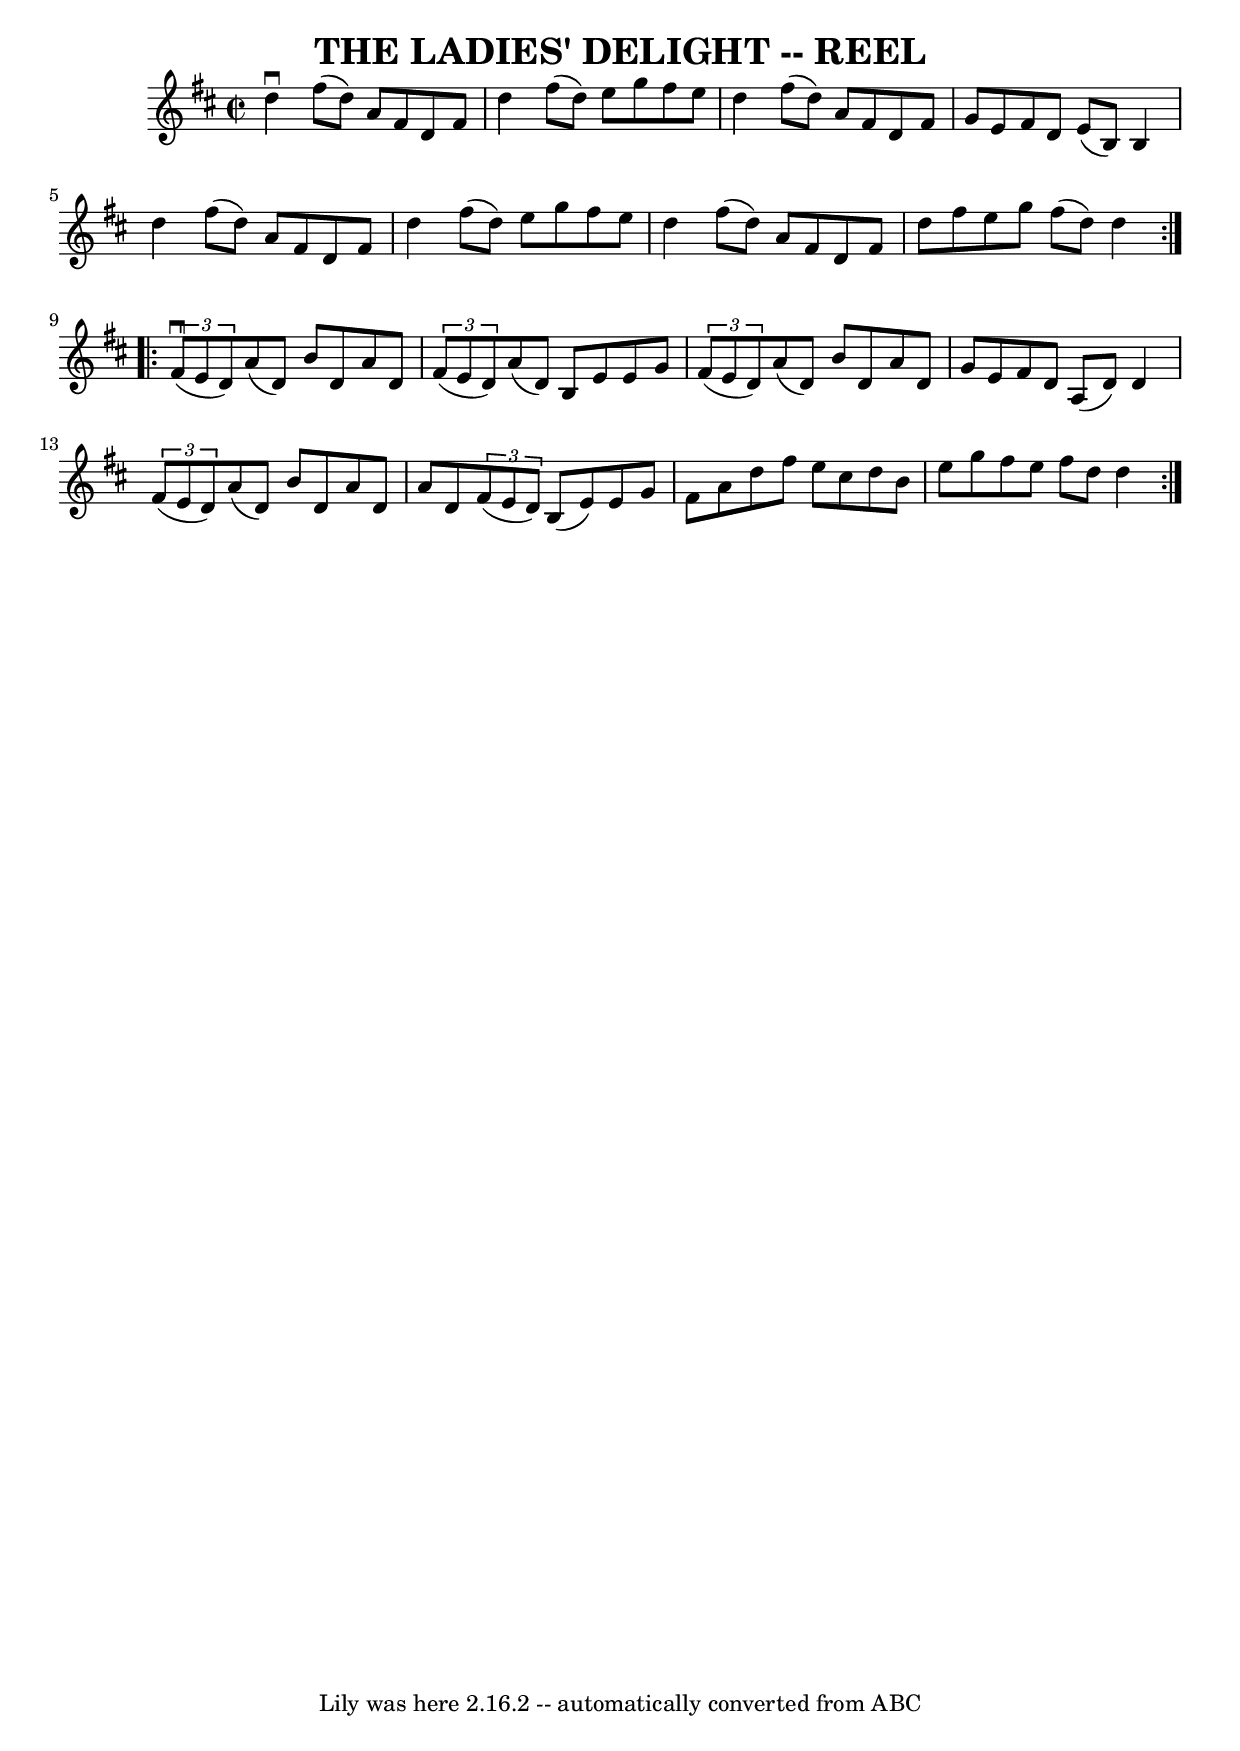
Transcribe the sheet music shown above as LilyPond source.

\version "2.16.2"
\include "Mammoth.ily"
\header {
  %% book = "Ryan's Mammoth Collection of Fiddle Tunes"
  crossRefNumber = "1"
  footnotes = ""
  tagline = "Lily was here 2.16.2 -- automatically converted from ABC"
  title = "THE LADIES' DELIGHT -- REEL"

}
voicedefault =  {


  \override Staff.TimeSignature #'style = #'C
  \time 2/2 
  \key d \major
  
  \repeat volta 2 {
    d''4^\downbow fis''8 (d''8 ) a'8 fis'8 d'8 fis'8    |
    d''4 fis''8 (d''8)   
    e''8 g''8 fis''8 e''8    |
    d''4 fis''8 (d''8) a'8  
    fis'8 d'8 fis'8    |
    g'8 e'8 fis'8 d'8 e'8 (b8) b4        |
    d''4 fis''8 (d''8) a'8 fis'8 d'8    
    fis'8    |
    d''4 fis''8 (d''8) e''8 g''8 fis''8    
    e''8    |
    d''4 fis''8 (d''8) a'8 fis'8 d'8 fis'8   
    |
    d''8 fis''8 e''8 g''8 fis''8 (d''8) d''4    
  }   
  
  \repeat volta 2 {
    \times 2/3 { fis'8 (^\downbow e'8 d'8) 
	       } a'8 (d'8) b'8 d'8 a'8 d'8    |
    \times 2/3 { fis'8 (
		 e'8 d'8) 
	       } a'8 (d'8) b8 e'8 e'8 g'8    |
    
    \times 2/3 { fis'8 (e'8 d'8) 
	       } a'8 (d'8) b'8 d'8 a'8 
    d'8    |
    g'8 e'8 fis'8 d'8 a8 (d'8) d'4        
    |
    \times 2/3 { fis'8 (e'8 d'8) 
	       } a'8 (d'8) b'8    
    d'8 a'8 d'8    |
    a'8 d'8    \times 2/3 { fis'8 (e'8    
			    d'8) 
			  } b8 (e'8) e'8 g'8    |
    fis'8 a'8 d''8    
    fis''8 e''8 cis''8 d''8 b'8    |
    e''8 g''8 fis''8    
    e''8 fis''8 d''8 d''4    
  }   

}

\score{
  <<

    \context Staff="default"
    {
      \voicedefault 
      
    }

  >>
  \layout {
    
  }
  \midi {
  }

}
